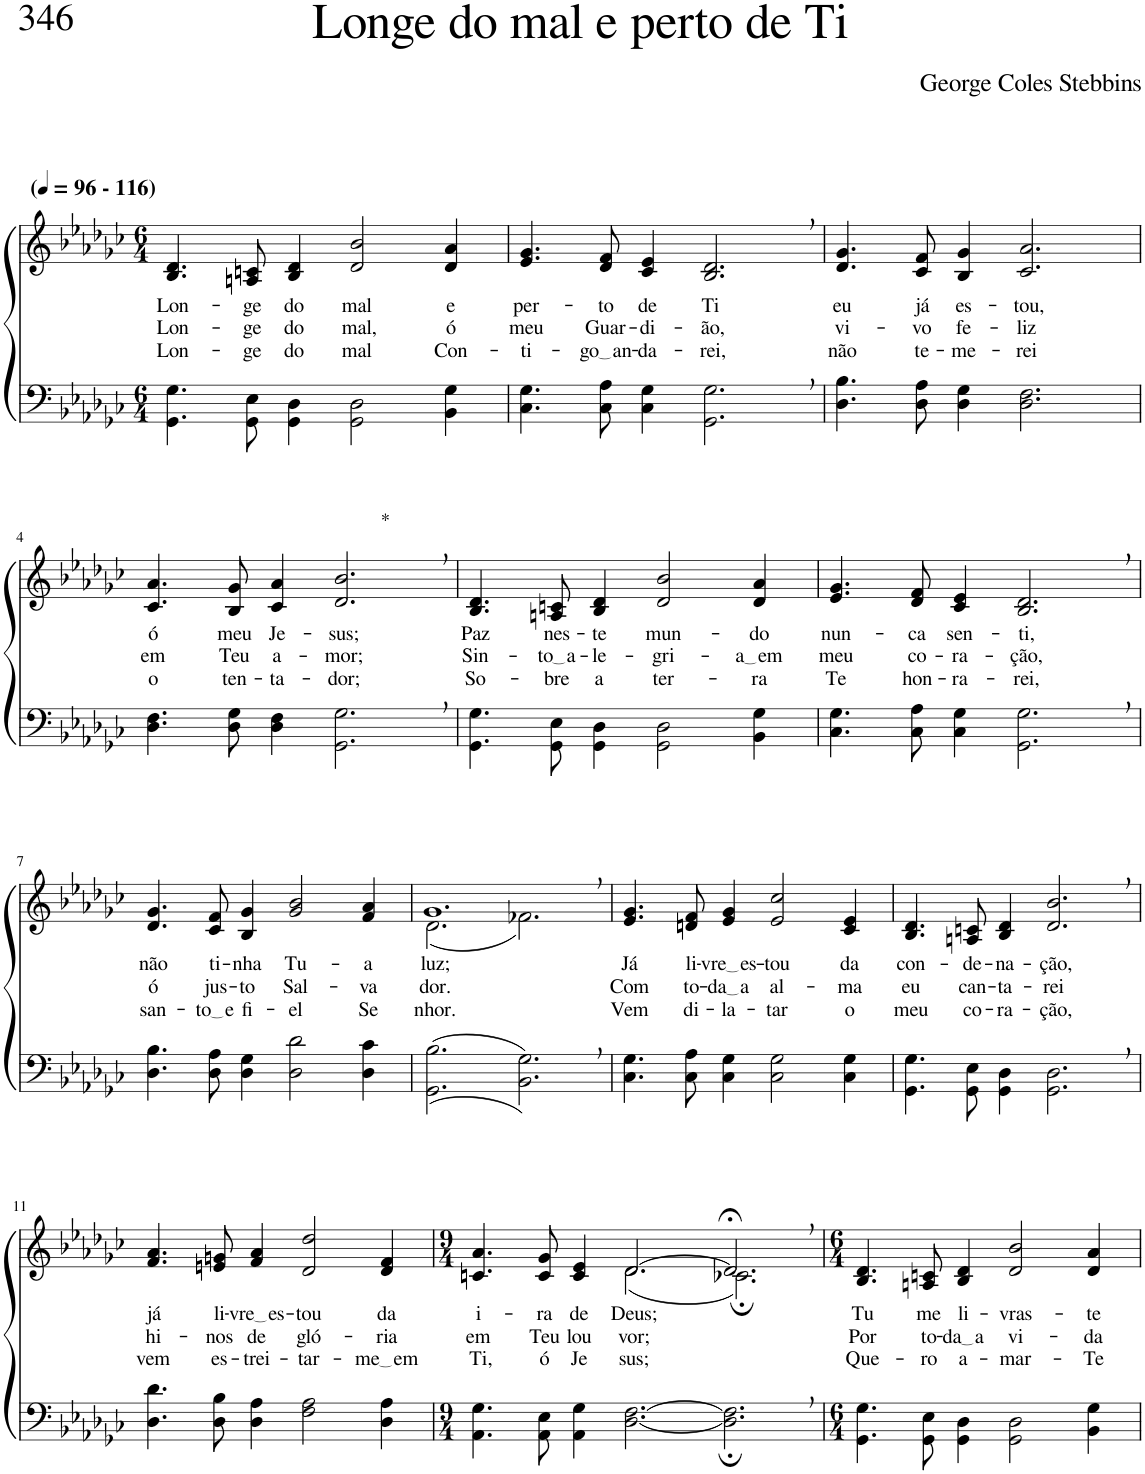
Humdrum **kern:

**kern	**kern	**text	**text	**text
*part2	*part1	*part1	*part1	*part1
*staff2	*staff1	*staff1	*staff1	*staff1
*I"Parte III e IV	*I"Parte I e II	*	*	*
*clefF4	*clefG2	*	*	*
*Trd-1c-2	*Trd-1c-2	*	*	*
*k[b-e-a-d-g-c-]	*k[b-e-a-d-g-c-]	*	*	*
*M6/4	*M6/4	*	*	*
*MM96	*MM96	*	*	*
=1	=1	=1	=1	=1
!	!LO:TX:a:B:t=(	!	!	!
!	!LO:TX:a:B:t=- 116)	!	!	!
!	!	!LO:LY:b	!LO:LY:b	!LO:LY:b
4.GG-\ 4.G-\	4.B-/ 4.d-/	Lon-	Lon-	Lon-
!	!	!LO:LY:b	!LO:LY:b	!LO:LY:b
8GG-\ 8E-\	8An/ 8cn/	-ge	-ge	-ge
!	!	!LO:LY:b	!LO:LY:b	!LO:LY:b
4GG-\ 4D-\	4B-/ 4d-/	do	do	do
!	!	!LO:LY:b	!LO:LY:b	!LO:LY:b
2GG-\ 2D-\	2d-/ 2b-/	mal	mal,	mal
!	!	!LO:LY:b	!LO:LY:b	!LO:LY:b
4BB-\ 4G-\	4d-/ 4a-/	e	ó	Con-
=2	=2	=2	=2	=2
!	!	!LO:LY:b	!LO:LY:b	!LO:LY:b
4.C-\ 4.G-\	4.e-/ 4.g-/	per-	meu	-ti-
!	!	!LO:LY:b	!LO:LY:b	!LO:LY:b
8C-\ 8A-\	8d-/ 8f/	-to	Guar-	go an
!	!	!LO:LY:b	!LO:LY:b	!LO:LY:b
4C-\ 4G-\	4c-/ 4e-/	de	-di-	-da-
!	!	!LO:LY:b	!LO:LY:b	!LO:LY:b
2.GG-\, 2.G-\,	2.B-/, 2.d-/,	Ti	-ão,	-rei,
=3	=3	=3	=3	=3
!	!	!LO:LY:b	!LO:LY:b	!LO:LY:b
4.D-\ 4.B-\	4.d-/ 4.g-/	eu	vi-	não
!	!	!LO:LY:b	!LO:LY:b	!LO:LY:b
8D-\ 8A-\	8c-/ 8f/	já	-vo	te-
!	!	!LO:LY:b	!LO:LY:b	!LO:LY:b
4D-\ 4G-\	4B-/ 4g-/	es-	fe-	-me-
!	!	!LO:LY:b	!LO:LY:b	!LO:LY:b
2.D-\ 2.F\	2.c-/ 2.a-/	-tou,	-liz	-rei
!!LO:LB:g=z
=4	=4	=4	=4	=4
!	!	!LO:LY:b	!LO:LY:b	!LO:LY:b
4.D-\ 4.F\	4.c-/ 4.a-/	ó	em	o
!	!	!LO:LY:b	!LO:LY:b	!LO:LY:b
8D-\ 8G-\	8B-/ 8g-/	meu	Teu	ten-
!	!	!LO:LY:b	!LO:LY:b	!LO:LY:b
4D-\ 4F\	4c-/ 4a-/	Je-	a-	-ta-
!	!LO:TX:a:t=*	!	!	!
!	!	!LO:LY:b	!LO:LY:b	!LO:LY:b
2.GG-\, 2.G-\,	2.d-/, 2.b-/,	-sus;	-mor;	-dor;
=5	=5	=5	=5	=5
!	!	!LO:LY:b	!LO:LY:b	!LO:LY:b
4.GG-\ 4.G-\	4.B-/ 4.d-/	Paz	Sin-	So-
!	!	!LO:LY:b	!LO:LY:b	!LO:LY:b
8GG-\ 8E-\	8An/ 8cn/	nes-	to a	-bre
!	!	!LO:LY:b	!LO:LY:b	!LO:LY:b
4GG-\ 4D-\	4B-/ 4d-/	-te	-le-	a
!	!	!LO:LY:b	!LO:LY:b	!LO:LY:b
2GG-\ 2D-\	2d-/ 2b-/	mun-	-gri-	ter-
!	!	!LO:LY:b	!LO:LY:b	!LO:LY:b
4BB-\ 4G-\	4d-/ 4a-/	-do	a em	-ra
=6	=6	=6	=6	=6
!	!	!LO:LY:b	!LO:LY:b	!LO:LY:b
4.C-\ 4.G-\	4.e-/ 4.g-/	nun-	meu	Te
!	!	!LO:LY:b	!LO:LY:b	!LO:LY:b
8C-\ 8A-\	8d-/ 8f/	-ca	co-	hon-
!	!	!LO:LY:b	!LO:LY:b	!LO:LY:b
4C-\ 4G-\	4c-/ 4e-/	sen-	-ra-	-ra-
!	!	!LO:LY:b	!LO:LY:b	!LO:LY:b
2.GG-\, 2.G-\,	2.B-/, 2.d-/,	-ti,	-ção,	-rei,
!!LO:LB:g=z
=7	=7	=7	=7	=7
!	!	!LO:LY:b	!LO:LY:b	!LO:LY:b
4.D-\ 4.B-\	4.d-/ 4.g-/	não	ó	san-
!	!	!LO:LY:b	!LO:LY:b	!LO:LY:b
8D-\ 8A-\	8c-/ 8f/	ti-	jus-	to e
!	!	!LO:LY:b	!LO:LY:b	!LO:LY:b
4D-\ 4G-\	4B-/ 4g-/	-nha	-to	fi-
!	!	!LO:LY:b	!LO:LY:b	!LO:LY:b
2D-\ 2d-\	2g-/ 2b-/	Tu-	Sal-	-el
!	!	!LO:LY:b	!LO:LY:b	!LO:LY:b
4D-\ 4c-\	4f/ 4a-/	-a	-va-	Se-
=8	=8	=8	=8	=8
*	*^	*	*	*
!	!	!	!LO:LY:b	!LO:LY:b	!LO:LY:b
((2.GG-\ 2.B-\	1.g-,	(2.d-\	luz;	-dor.	-nhor.
2.BB-\, 2.G-\,))	.	2.f-X\)	.	.	.
=9	=9	=9	=9	=9	=9
!	!	!	!LO:LY:b	!LO:LY:b	!LO:LY:b
*	*v	*v	*	*	*
4.C-\ 4.G-\	4.e-/ 4.g-/	Já	Com	Vem
!	!	!LO:LY:b	!LO:LY:b	!LO:LY:b
8C-\ 8A-\	8dn/ 8f/	li-	to-	di-
!	!	!LO:LY:b	!LO:LY:b	!LO:LY:b
4C-\ 4G-\	4e-/ 4g-/	vre es	da a	-la-
!	!	!LO:LY:b	!LO:LY:b	!LO:LY:b
2C-\ 2G-\	2e-/ 2cc-/	-tou	al-	-tar
!	!	!LO:LY:b	!LO:LY:b	!LO:LY:b
4C-\ 4G-\	4c-/ 4e-/	da	-ma	o
=10	=10	=10	=10	=10
!	!	!LO:LY:b	!LO:LY:b	!LO:LY:b
4.GG-\ 4.G-\	4.B-/ 4.d-/	con-	eu	meu
!	!	!LO:LY:b	!LO:LY:b	!LO:LY:b
8GG-\ 8E-\	8An/ 8cn/	-de-	can-	co-
!	!	!LO:LY:b	!LO:LY:b	!LO:LY:b
4GG-\ 4D-\	4B-/ 4d-/	-na-	-ta-	-ra-
!	!	!LO:LY:b	!LO:LY:b	!LO:LY:b
2.GG-\, 2.D-\,	2.d-/, 2.b-/,	-ção,	-rei	-ção,
!!LO:LB:g=z
=11	=11	=11	=11	=11
!	!	!LO:LY:b	!LO:LY:b	!LO:LY:b
4.D-\ 4.d-\	4.f/ 4.a-/	já	hi-	vem
!	!	!LO:LY:b	!LO:LY:b	!LO:LY:b
8D-\ 8B-\	8en/ 8gn/	li-	-nos	es-
!	!	!LO:LY:b	!LO:LY:b	!LO:LY:b
4D-\ 4A-\	4f/ 4a-/	vre es	de	-trei-
!	!	!LO:LY:b	!LO:LY:b	!LO:LY:b
2F\ 2A-\	2d-/ 2dd-/	-tou	gló-	-tar-
!	!	!LO:LY:b	!LO:LY:b	!LO:LY:b
4D-\ 4A-\	4d-/ 4f/	da	-ria	me em
=12	=12	=12	=12	=12
*M9/4	*M9/4	*	*	*
!	!	!LO:LY:b	!LO:LY:b	!LO:LY:b
*	*^	*	*	*
4.AA-\ 4.G-\	4.cn/ 4.a-/	2.ryy	i-	em	Ti,
!	!	!	!LO:LY:b	!LO:LY:b	!LO:LY:b
8AA-\ 8E-\	8c/ 8g-/	.	-ra	Teu	ó
!	!	!	!LO:LY:b	!LO:LY:b	!LO:LY:b
4AA-\ 4G-\	4c/ 4e-/	.	de	lou-	Je-
!	!	!	!LO:LY:b	!LO:LY:b	!LO:LY:b
[2.D-\ [2.F\	[2.d-/	(2.d-\	Deus;	-vor;	-sus;
2.D-\];, 2.F\];,	2.d-;<,/]	2.c-X;\)	.	.	.
*	*v	*v	*	*	*
=13	=13	=13	=13	=13
*M6/4	*M6/4	*	*	*
*	*^	*	*	*
!	!	!	!LO:LY:b	!LO:LY:b	!LO:LY:b
*	*v	*v	*	*	*
4.GG-\ 4.G-\	4.B-/ 4.d-/	Tu	Por	Que-
!	!	!LO:LY:b	!LO:LY:b	!LO:LY:b
8GG-\ 8E-\	8An/ 8cn/	me	to-	-ro
!	!	!LO:LY:b	!LO:LY:b	!LO:LY:b
4GG-\ 4D-\	4B-/ 4d-/	li-	da a	a-
!	!	!LO:LY:b	!LO:LY:b	!LO:LY:b
2GG-\ 2D-\	2d-/ 2b-/	-vras-	vi-	-mar-
!	!	!LO:LY:b	!LO:LY:b	!LO:LY:b
4BB-\ 4G-\	4d-/ 4a-/	-te	-da	-Te
=	=	=	=	=
*-	*-	*-	*-	*-
